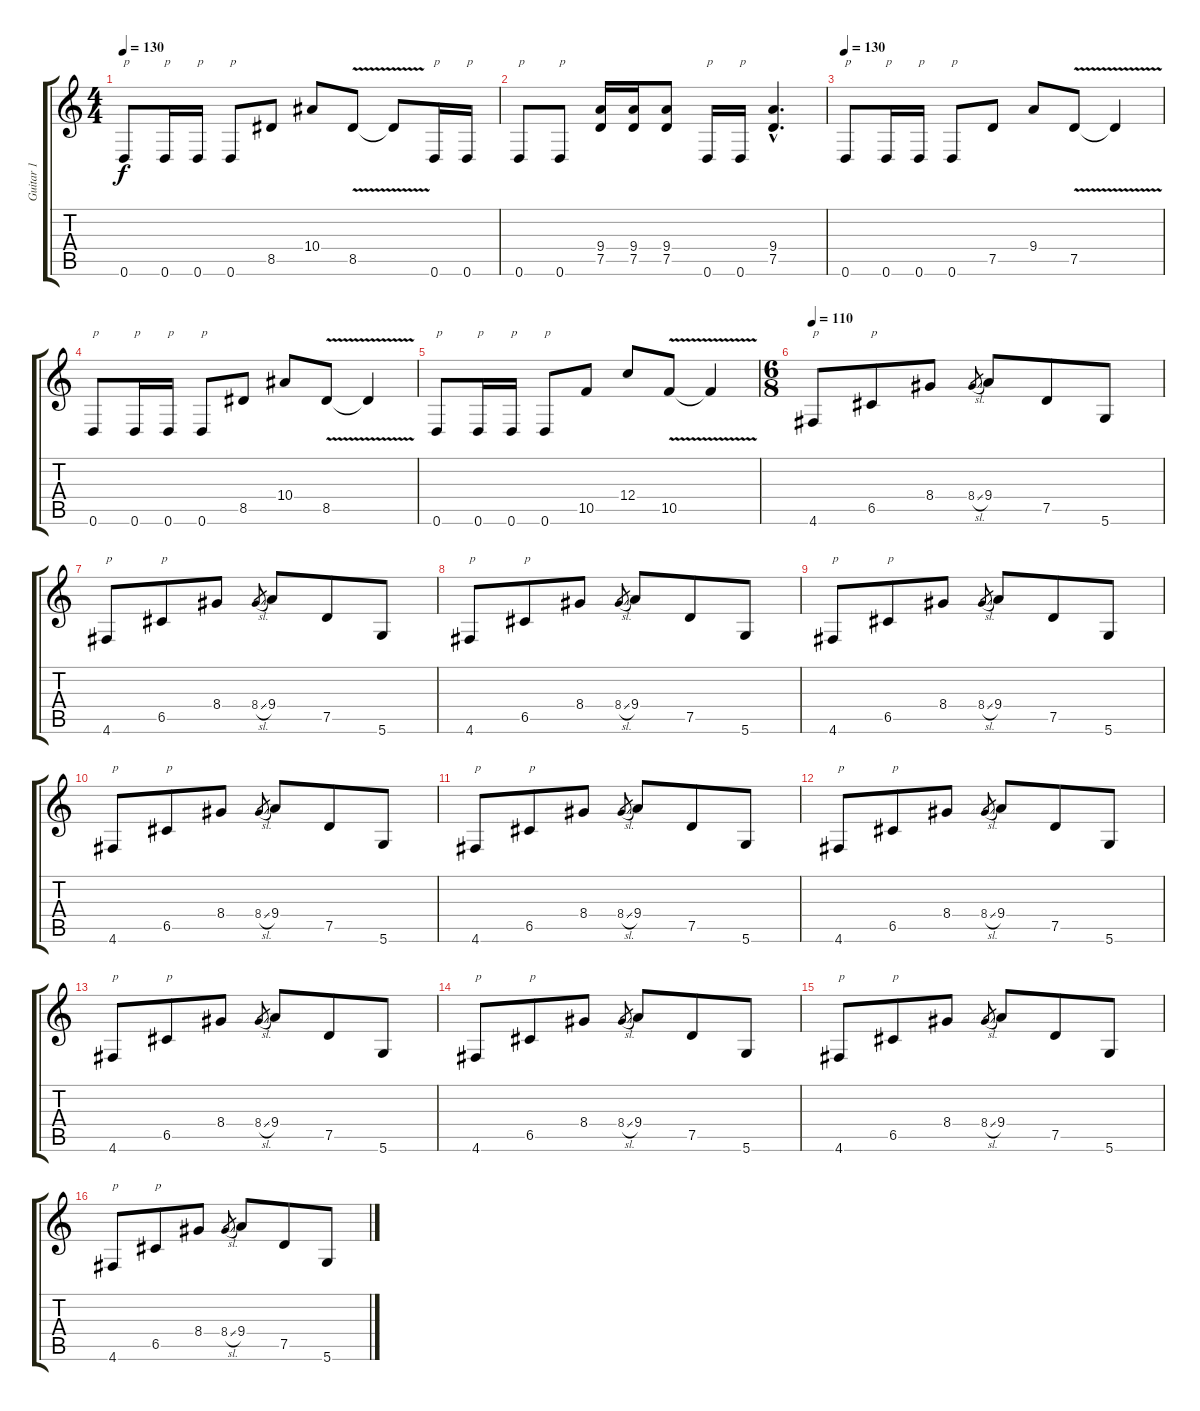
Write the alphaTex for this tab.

\track ("Guitar 1" "Guitar 1") {instrument distortionguitar}
\staff {score tabs}
\tuning (D4 A3 F3 C3 G2 D2) {hide}
\ts (4 4)
\tempo 130
\clef g2
\ks c
0.6.8{txt "p" dy f} 0.6.16{txt "p"} 0.6.16{txt "p"} 0.6.8{txt "p"} 8.5.8 10.4.8 8.5{v}.8 8.5{t}.8 0.6.16{txt "p"} 0.6.16{txt "p"} |
0.6.8{txt "p"} 0.6.8{txt "p"} (9.4 7.5).16 (9.4 7.5).16 (9.4 7.5).8 0.6.16{txt "p"} 0.6.16{txt "p"} (9.4{hac} 7.5{hac}).4{d} |
\tempo 130
0.6.8{txt "p"} 0.6.16{txt "p"} 0.6.16{txt "p"} 0.6.8{txt "p"} 7.5.8 9.4.8 7.5{v}.8 7.5{t}.4 |
0.6.8{txt "p"} 0.6.16{txt "p"} 0.6.16{txt "p"} 0.6.8{txt "p"} 8.5.8 10.4.8 8.5{v}.8 8.5{t}.4 |
0.6.8{txt "p"} 0.6.16{txt "p"} 0.6.16{txt "p"} 0.6.8{txt "p"} 10.5.8 12.4.8 10.5{v}.8 10.5{t}.4 |
\ts (6 8)
\tempo 110
4.6.8{txt "p"} 6.5.8{txt "p"} 8.4.8 8.4{sl}.8{gr} 9.4.8 7.5.8 5.6.8 |
4.6.8{txt "p"} 6.5.8{txt "p"} 8.4.8 8.4{sl}.8{gr} 9.4.8 7.5.8 5.6.8 |
4.6.8{txt "p"} 6.5.8{txt "p"} 8.4.8 8.4{sl}.8{gr} 9.4.8 7.5.8 5.6.8 |
4.6.8{txt "p"} 6.5.8{txt "p"} 8.4.8 8.4{sl}.8{gr} 9.4.8 7.5.8 5.6.8 |
4.6.8{txt "p"} 6.5.8{txt "p"} 8.4.8 8.4{sl}.8{gr} 9.4.8 7.5.8 5.6.8 |
4.6.8{txt "p"} 6.5.8{txt "p"} 8.4.8 8.4{sl}.8{gr} 9.4.8 7.5.8 5.6.8 |
4.6.8{txt "p"} 6.5.8{txt "p"} 8.4.8 8.4{sl}.8{gr} 9.4.8 7.5.8 5.6.8 |
4.6.8{txt "p"} 6.5.8{txt "p"} 8.4.8 8.4{sl}.8{gr} 9.4.8 7.5.8 5.6.8 |
4.6.8{txt "p"} 6.5.8{txt "p"} 8.4.8 8.4{sl}.8{gr} 9.4.8 7.5.8 5.6.8 |
4.6.8{txt "p"} 6.5.8{txt "p"} 8.4.8 8.4{sl}.8{gr} 9.4.8 7.5.8 5.6.8 |
4.6.8{txt "p"} 6.5.8{txt "p"} 8.4.8 8.4{sl}.8{gr} 9.4.8 7.5.8 5.6.8
